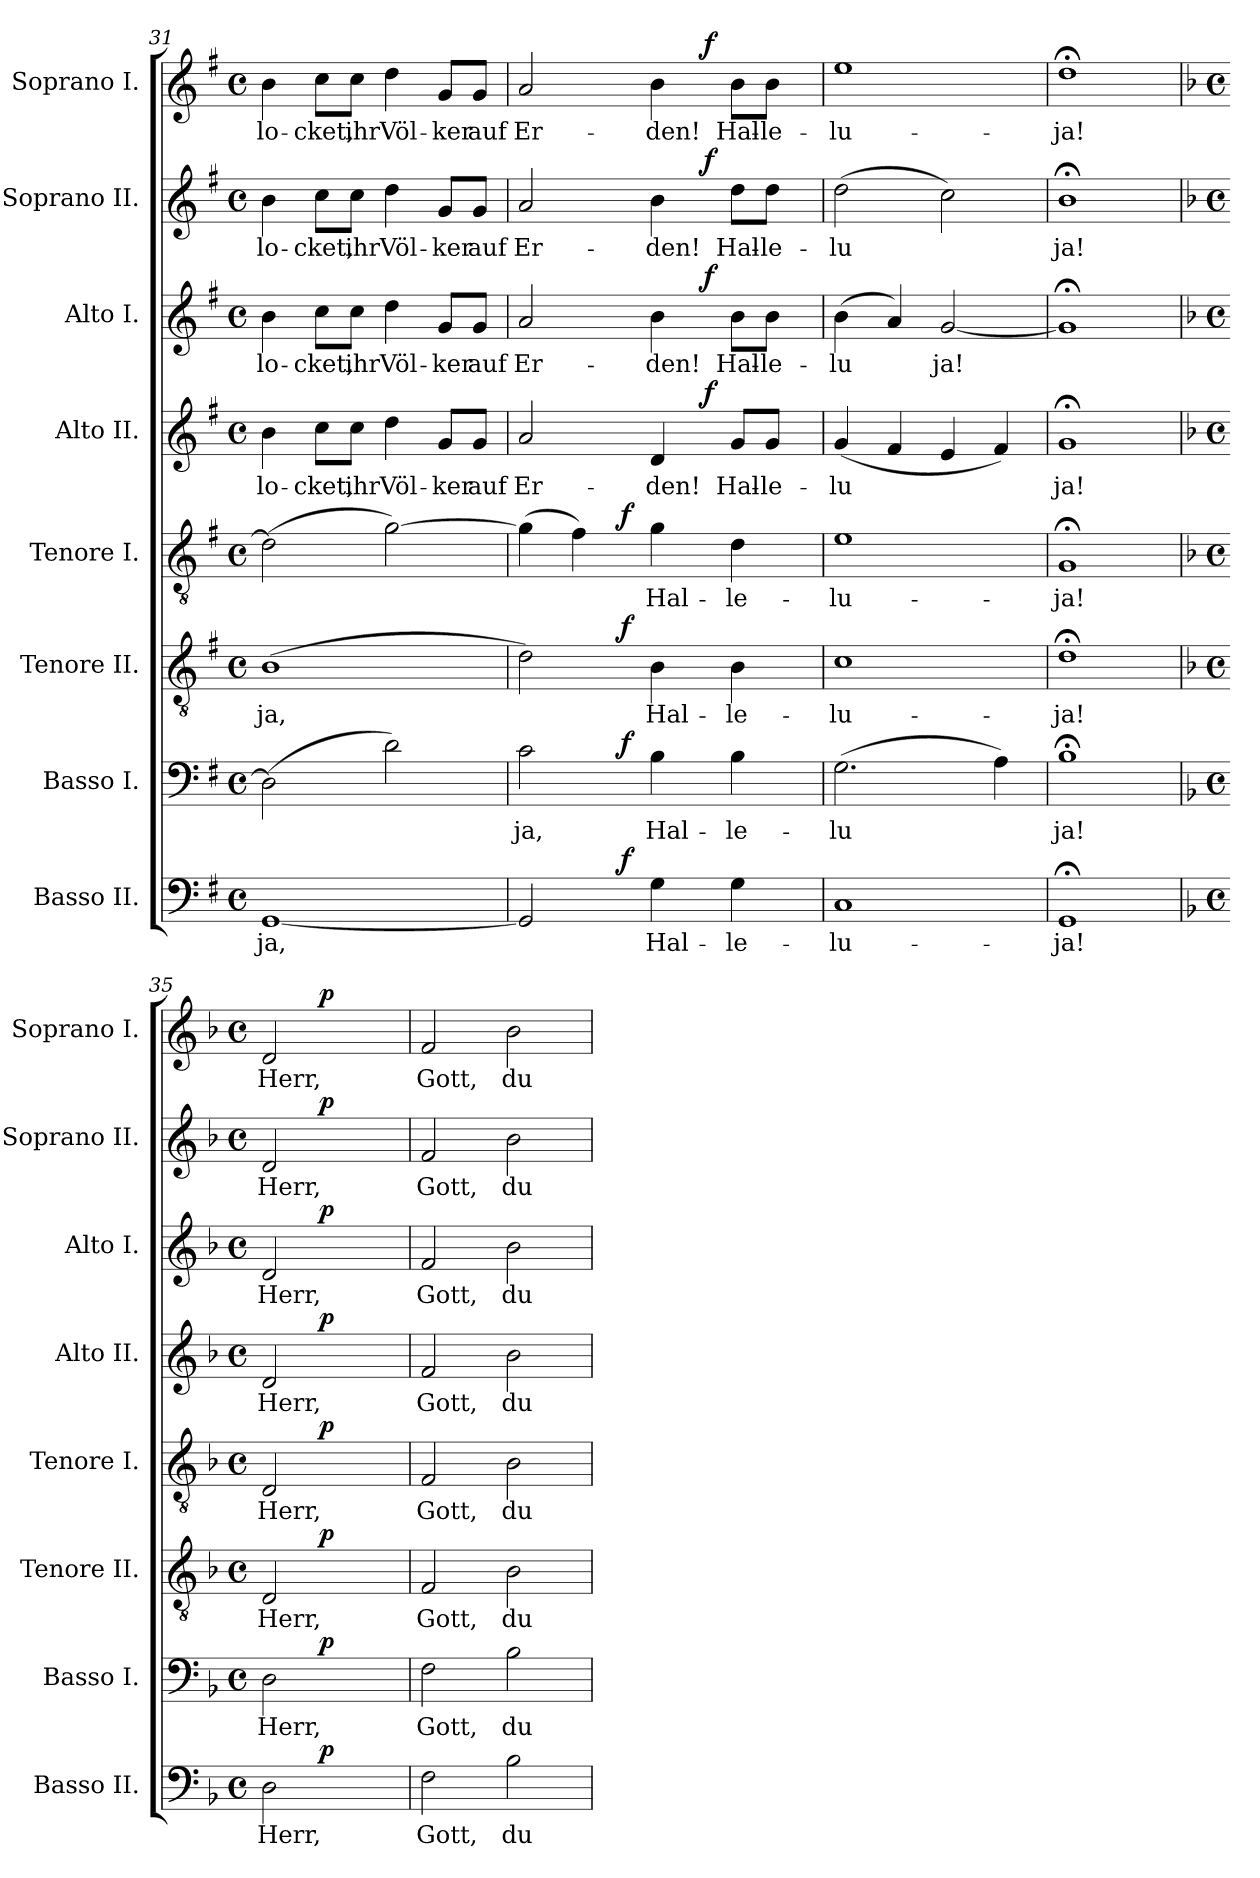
**kern	**text	**dynam	**kern	**text	**dynam	**kern	**text	**dynam	**kern	**text	**dynam	**kern	**text	**dynam	**kern	**text	**dynam	**kern	**text	**dynam	**kern	**text	**dynam
*part8	*part8	*part8	*part7	*part7	*part7	*part6	*part6	*part6	*part5	*part5	*part5	*part4	*part4	*part4	*part3	*part3	*part3	*part2	*part2	*part2	*part1	*part1	*part1
*staff8	*staff8	*staff8	*staff7	*staff7	*staff7	*staff6	*staff6	*staff6	*staff5	*staff5	*staff5	*staff4	*staff4	*staff4	*staff3	*staff3	*staff3	*staff2	*staff2	*staff2	*staff1	*staff1	*staff1
*I"Basso II.	*	*	*I"Basso I.	*	*	*I"Tenore II.	*	*	*I"Tenore I.	*	*	*I"Alto II.	*	*	*I"Alto I.	*	*	*I"Soprano II.	*	*	*I"Soprano I.	*	*
*I'Basso II.	*	*	*I'Basso I.	*	*	*I'Tenore II.	*	*	*I'Tenore I.	*	*	*I'Alto II.	*	*	*I'Alto I.	*	*	*I'Soprano II.	*	*	*I'Soprano I.	*	*
*clefF4	*	*	*clefF4	*	*	*clefGv2	*	*	*clefGv2	*	*	*clefG2	*	*	*clefG2	*	*	*clefG2	*	*	*clefG2	*	*
*k[f#]	*	*	*k[f#]	*	*	*k[f#]	*	*	*k[f#]	*	*	*k[f#]	*	*	*k[f#]	*	*	*k[f#]	*	*	*k[f#]	*	*
*G:	*	*	*G:	*	*	*G:	*	*	*G:	*	*	*G:	*	*	*G:	*	*	*G:	*	*	*G:	*	*
*M4/4	*	*	*M4/4	*	*	*M4/4	*	*	*M4/4	*	*	*M4/4	*	*	*M4/4	*	*	*M4/4	*	*	*M4/4	*	*
*met(c)	*	*	*met(c)	*	*	*met(c)	*	*	*met(c)	*	*	*met(c)	*	*	*met(c)	*	*	*met(c)	*	*	*met(c)	*	*
=31	=31	=31	=31	=31	=31	=31	=31	=31	=31	=31	=31	=31	=31	=31	=31	=31	=31	=31	=31	=31	=31	=31	=31
!	!LO:LY:b:cj	!	!	!LO:LY:b:cj	!	!	!LO:LY:b:cj	!	!	!LO:LY:b:cj	!	!	!LO:LY:b:cj	!	!	!LO:LY:b:cj	!	!	!LO:LY:b:cj	!	!	!LO:LY:b:cj	!
[<1GG	-ja,	.	(>2D\]	--	.	(>1B	-ja,	.	(>2d\]	.	.	4b\	-lo-	.	4b\	-lo-	.	4b\	-lo-	.	4b\	-lo-	.
!	!	!	!	!	!	!	!	!	!	!	!	!	!LO:LY:b:cj	!	!	!LO:LY:b:cj	!	!	!LO:LY:b:cj	!	!	!LO:LY:b:cj	!
.	.	.	.	.	.	.	.	.	.	.	.	8cc\L	-cket,	.	8cc\L	-cket,	.	8cc\L	-cket,	.	8cc\L	-cket,	.
!	!	!	!	!	!	!	!	!	!	!	!	!	!LO:LY:b:cj	!	!	!LO:LY:b:cj	!	!	!LO:LY:b:cj	!	!	!LO:LY:b:cj	!
.	.	.	.	.	.	.	.	.	.	.	.	8cc\J	ihr	.	8cc\J	ihr	.	8cc\J	ihr	.	8cc\J	ihr	.
!	!	!	!	!LO:LY:b:cj	!	!	!	!	!	!LO:LY:b:cj	!	!	!LO:LY:b:cj	!	!	!LO:LY:b:cj	!	!	!LO:LY:b:cj	!	!	!LO:LY:b:cj	!
.	.	.	2d\)	--	.	.	.	.	[>2g\)	.	.	4dd\	Völ-	.	4dd\	Völ-	.	4dd\	Völ-	.	4dd\	Völ-	.
!	!	!	!	!	!	!	!	!	!	!	!	!	!LO:LY:b:cj	!	!	!LO:LY:b:cj	!	!	!LO:LY:b:cj	!	!	!LO:LY:b:cj	!
.	.	.	.	.	.	.	.	.	.	.	.	8g/L	-ker	.	8g/L	-ker	.	8g/L	-ker	.	8g/L	-ker	.
!	!	!	!	!	!	!	!	!	!	!	!	!	!LO:LY:b:cj	!	!	!LO:LY:b:cj	!	!	!LO:LY:b:cj	!	!	!LO:LY:b:cj	!
.	.	.	.	.	.	.	.	.	.	.	.	8g/J	auf	.	8g/J	auf	.	8g/J	auf	.	8g/J	auf	.
=32!	=32!	=32!	=32!	=32!	=32!	=32!	=32!	=32!	=32!	=32!	=32!	=32!	=32!	=32!	=32!	=32!	=32!	=32!	=32!	=32!	=32!	=32!	=32!
!	!LO:LY:b:cj	!	!	!LO:LY:b:cj	!	!	!LO:LY:b:cj	!	!	!LO:LY:b:cj	!	!	!LO:LY:b:cj	!	!	!LO:LY:b:cj	!	!	!LO:LY:b:cj	!	!	!LO:LY:b:cj	!
*^	*	*	*^	*	*	*^	*	*	*^	*	*	*^	*	*	*^	*	*	*^	*	*	*^	*	*
2GG/]	4ryy	.	.	2c\	4ryy	-ja,	.	2d\)	4ryy	.	.	(>4g\]	4ryy	.	.	2a/	2ryy	Er-	.	2a/	2ryy	Er-	.	2a/	2ryy	Er-	.	2a/	2ryy	Er-	.
!	!	!	!	!	!	!	!	!	!	!	!	!	!	!LO:LY:b:cj	!	!	!	!	!	!	!	!	!	!	!	!	!	!	!	!	!
.	8ryy	.	.	.	8ryy	.	.	.	8ryy	.	.	4f#\)	8ryy	.	.	.	.	.	.	.	.	.	.	.	.	.	.	.	.	.	.
.	32ryy	.	.	.	32ryy	.	.	.	32ryy	.	.	.	32ryy	.	.	.	.	.	.	.	.	.	.	.	.	.	.	.	.	.	.
!	!	!	!LO:DY:a	!	!	!	!LO:DY:a	!	!	!	!LO:DY:a	!	!	!	!LO:DY:a	!	!	!	!	!	!	!	!	!	!	!	!	!	!	!	!
.	2ryy	.	f	.	2ryy	.	f	.	2ryy	.	f	.	2ryy	.	f	.	.	.	.	.	.	.	.	.	.	.	.	.	.	.	.
!	!	!LO:LY:b:cj	!	!	!	!LO:LY:b:cj	!	!	!	!LO:LY:b:cj	!	!	!	!LO:LY:b:cj	!	!	!	!LO:LY:b:cj	!	!	!	!LO:LY:b:cj	!	!	!	!LO:LY:b:cj	!	!	!	!LO:LY:b:cj	!
4G\	.	Hal-	.	4B\	.	Hal-	.	4B\	.	Hal-	.	4g\	.	Hal-	.	4d/	8ryy	-den!	.	4b\	8ryy	-den!	.	4b\	8ryy	-den!	.	4b\	8ryy	-den!	.
.	.	.	.	.	.	.	.	.	.	.	.	.	.	.	.	.	32.ryy	.	.	.	32.ryy	.	.	.	32.ryy	.	.	.	32.ryy	.	.
!	!	!	!	!	!	!	!	!	!	!	!	!	!	!	!	!	!	!	!LO:DY:a	!	!	!	!LO:DY:a	!	!	!	!LO:DY:a	!	!	!	!LO:DY:a
.	.	.	.	.	.	.	.	.	.	.	.	.	.	.	.	.	4ryy	.	f	.	4ryy	.	f	.	4ryy	.	f	.	4ryy	.	f
!	!	!LO:LY:b:cj	!	!	!	!LO:LY:b:cj	!	!	!	!LO:LY:b:cj	!	!	!	!LO:LY:b:cj	!	!	!	!LO:LY:b:cj	!	!	!	!LO:LY:b:cj	!	!	!	!LO:LY:b:cj	!	!	!	!LO:LY:b:cj	!
4G\	.	-le-	.	4B\	.	-le-	.	4B\	.	-le-	.	4d\	.	-le-	.	8g/L	.	Hal-	.	8b\L	.	Hal-	.	8dd\L	.	Hal-	.	8b\L	.	Hal-	.
!	!	!	!	!	!	!	!	!	!	!	!	!	!	!	!	!	!	!LO:LY:b:cj	!	!	!	!LO:LY:b:cj	!	!	!	!LO:LY:b:cj	!	!	!	!LO:LY:b:cj	!
.	.	.	.	.	.	.	.	.	.	.	.	.	.	.	.	8g/J	.	-le-	.	8b\J	.	-le-	.	8dd\J	.	-le-	.	8b\J	.	-le-	.
.	16.ryy	.	.	.	16.ryy	.	.	.	16.ryy	.	.	.	16.ryy	.	.	.	.	.	.	.	.	.	.	.	.	.	.	.	.	.	.
.	.	.	.	.	.	.	.	.	.	.	.	.	.	.	.	.	16ryy	.	.	.	16ryy	.	.	.	16ryy	.	.	.	16ryy	.	.
.	.	.	.	.	.	.	.	.	.	.	.	.	.	.	.	.	64ryy	.	.	.	64ryy	.	.	.	64ryy	.	.	.	64ryy	.	.
=33!	=33!	=33!	=33!	=33!	=33!	=33!	=33!	=33!	=33!	=33!	=33!	=33!	=33!	=33!	=33!	=33!	=33!	=33!	=33!	=33!	=33!	=33!	=33!	=33!	=33!	=33!	=33!	=33!	=33!	=33!	=33!
!	!	!LO:LY:b:cj	!	!	!	!LO:LY:b:cj	!	!	!	!LO:LY:b:cj	!	!	!	!LO:LY:b:cj	!	!	!	!LO:LY:b:cj	!	!	!	!LO:LY:b:cj	!	!	!	!LO:LY:b:cj	!	!	!	!LO:LY:b:cj	!
*v	*v	*	*	*	*	*	*	*v	*v	*	*	*v	*v	*	*	*v	*v	*	*	*v	*v	*	*	*v	*v	*	*	*v	*v	*	*
*	*	*	*v	*v	*	*	*	*	*	*	*	*	*	*	*	*	*	*	*	*	*	*	*	*
1C	-lu-	.	(>2.G\	-lu-	.	1c	-lu-	.	1e	-lu-	.	(<4g/	-lu-	.	(>4b\	-lu-	.	(>2dd\	-lu-	.	1ee	-lu-	.
!	!	!	!	!	!	!	!	!	!	!	!	!	!LO:LY:b:cj	!	!	!LO:LY:b:cj	!	!	!	!	!	!	!
.	.	.	.	.	.	.	.	.	.	.	.	4f#/	--	.	4a/)	--	.	.	.	.	.	.	.
!	!	!	!	!	!	!	!	!	!	!	!	!	!LO:LY:b:cj	!	!	!LO:LY:b:cj	!	!	!LO:LY:b:cj	!	!	!	!
.	.	.	.	.	.	.	.	.	.	.	.	4e/	--	.	[<2g/	-ja!	.	2cc\)	--	.	.	.	.
!	!	!	!	!LO:LY:b:cj	!	!	!	!	!	!	!	!	!LO:LY:b:cj	!	!	!	!	!	!	!	!	!	!
.	.	.	4A\)	--	.	.	.	.	.	.	.	4f#/)	--	.	.	.	.	.	.	.	.	.	.
=34!	=34!	=34!	=34!	=34!	=34!	=34!	=34!	=34!	=34!	=34!	=34!	=34!	=34!	=34!	=34!	=34!	=34!	=34!	=34!	=34!	=34!	=34!	=34!
!	!LO:LY:b:cj	!	!	!LO:LY:b:cj	!	!	!LO:LY:b:cj	!	!	!LO:LY:b:cj	!	!	!LO:LY:b:cj	!	!	!LO:LY:b:cj	!	!	!LO:LY:b:cj	!	!	!LO:LY:b:cj	!
1GG;<	-ja!	.	1B;<	-ja!	.	1d;<	-ja!	.	1G;<	-ja!	.	1g;<	-ja!	.	1g;<]	.	.	1b;<	-ja!	.	1dd;<	-ja!	.
!!LO:PB:g=z
=35!	=35!	=35!	=35!	=35!	=35!	=35!	=35!	=35!	=35!	=35!	=35!	=35!	=35!	=35!	=35!	=35!	=35!	=35!	=35!	=35!	=35!	=35!	=35!
*k[b-]	*	*	*k[b-]	*	*	*k[b-]	*	*	*k[b-]	*	*	*k[b-]	*	*	*k[b-]	*	*	*k[b-]	*	*	*k[b-]	*	*
*F:	*	*	*F:	*	*	*F:	*	*	*F:	*	*	*F:	*	*	*F:	*	*	*F:	*	*	*F:	*	*
*M4/4	*	*	*M4/4	*	*	*M4/4	*	*	*M4/4	*	*	*M4/4	*	*	*M4/4	*	*	*M4/4	*	*	*M4/4	*	*
*met(c)	*	*	*met(c)	*	*	*met(c)	*	*	*met(c)	*	*	*met(c)	*	*	*met(c)	*	*	*met(c)	*	*	*met(c)	*	*
!	!	!	!	!	!	!	!	!	!	!	!	!	!	!	!	!	!	!	!	!	!LO:TX:a:t=Andante.	!	!
!	!LO:LY:b:cj	!	!	!LO:LY:b:cj	!	!	!LO:LY:b:cj	!	!	!LO:LY:b:cj	!	!	!LO:LY:b:cj	!	!	!LO:LY:b:cj	!	!	!LO:LY:b:cj	!	!	!LO:LY:b:cj	!
*^	*	*	*^	*	*	*^	*	*	*^	*	*	*^	*	*	*^	*	*	*^	*	*	*^	*	*
2D\	8ryy	Herr,	.	2D\	8ryy	Herr,	.	2D/	8ryy	Herr,	.	2D/	8ryy	Herr,	.	2d/	8ryy	Herr,	.	2d/	8ryy	Herr,	.	2d/	8ryy	Herr,	.	2d/	8ryy	Herr,	.
.	32.ryy	.	.	.	32.ryy	.	.	.	32.ryy	.	.	.	32.ryy	.	.	.	32.ryy	.	.	.	32.ryy	.	.	.	32.ryy	.	.	.	32.ryy	.	.
!	!	!	!LO:DY:a	!	!	!	!LO:DY:a	!	!	!	!LO:DY:a	!	!	!	!LO:DY:a	!	!	!	!LO:DY:a	!	!	!	!LO:DY:a	!	!	!	!LO:DY:a	!	!	!	!LO:DY:a
.	4ryy	.	p	.	4ryy	.	p	.	4ryy	.	p	.	4ryy	.	p	.	4ryy	.	p	.	4ryy	.	p	.	4ryy	.	p	.	4ryy	.	p
.	16ryy	.	.	.	16ryy	.	.	.	16ryy	.	.	.	16ryy	.	.	.	16ryy	.	.	.	16ryy	.	.	.	16ryy	.	.	.	16ryy	.	.
.	64ryy	.	.	.	64ryy	.	.	.	64ryy	.	.	.	64ryy	.	.	.	64ryy	.	.	.	64ryy	.	.	.	64ryy	.	.	.	64ryy	.	.
=36!	=36!	=36!	=36!	=36!	=36!	=36!	=36!	=36!	=36!	=36!	=36!	=36!	=36!	=36!	=36!	=36!	=36!	=36!	=36!	=36!	=36!	=36!	=36!	=36!	=36!	=36!	=36!	=36!	=36!	=36!	=36!
!	!	!LO:LY:b:cj	!	!	!	!LO:LY:b:cj	!	!	!	!LO:LY:b:cj	!	!	!	!LO:LY:b:cj	!	!	!	!LO:LY:b:cj	!	!	!	!LO:LY:b:cj	!	!	!	!LO:LY:b:cj	!	!	!	!LO:LY:b:cj	!
*v	*v	*	*	*	*	*	*	*v	*v	*	*	*v	*v	*	*	*v	*v	*	*	*v	*v	*	*	*v	*v	*	*	*v	*v	*	*
*	*	*	*v	*v	*	*	*	*	*	*	*	*	*	*	*	*	*	*	*	*	*	*	*	*
2F\	Gott,	.	2F\	Gott,	.	2F/	Gott,	.	2F/	Gott,	.	2f/	Gott,	.	2f/	Gott,	.	2f/	Gott,	.	2f/	Gott,	.
!	!LO:LY:b:cj	!	!	!LO:LY:b:cj	!	!	!LO:LY:b:cj	!	!	!LO:LY:b:cj	!	!	!LO:LY:b:cj	!	!	!LO:LY:b:cj	!	!	!LO:LY:b:cj	!	!	!LO:LY:b:cj	!
2B-\	du	.	2B-\	du	.	2B-\	du	.	2B-\	du	.	2b-\	du	.	2b-\	du	.	2b-\	du	.	2b-\	du	.
=!	=!	=!	=!	=!	=!	=!	=!	=!	=!	=!	=!	=!	=!	=!	=!	=!	=!	=!	=!	=!	=!	=!	=!
*-	*-	*-	*-	*-	*-	*-	*-	*-	*-	*-	*-	*-	*-	*-	*-	*-	*-	*-	*-	*-	*-	*-	*-
